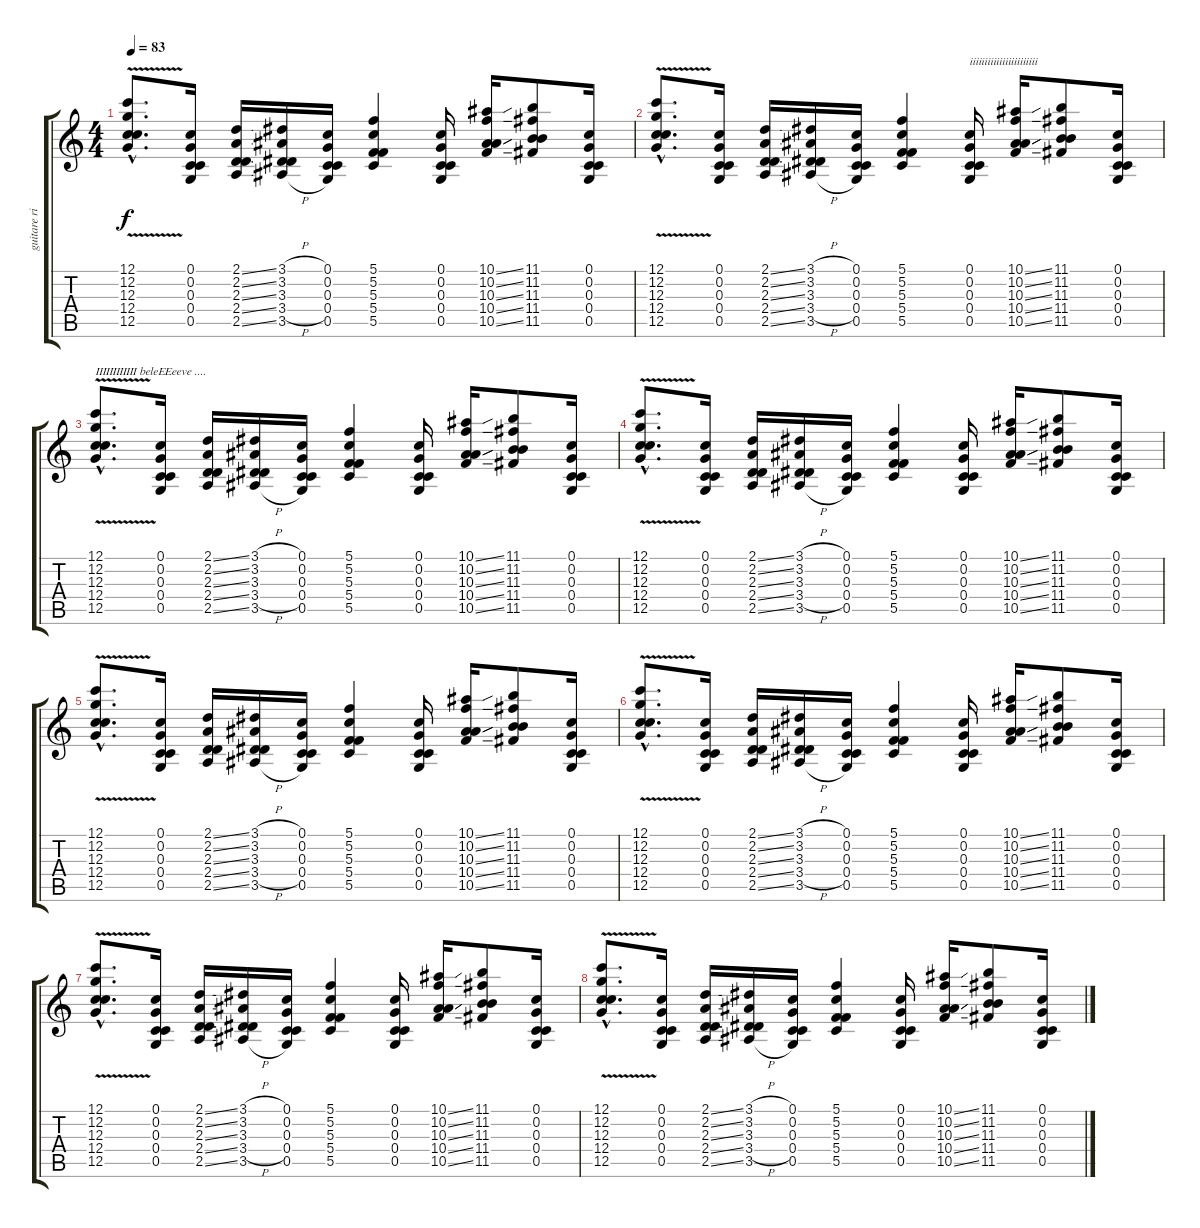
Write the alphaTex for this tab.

\track ("guitare riff" "guitare ri") {instrument distortionguitar}
\staff {score tabs}
\tuning (C4 G3 C3 C3 G2 C2) {hide}
\ts (4 4)
\tempo 83
\clef g2
\ks c
(12.1{v hac} 12.2{v hac} 12.3{v hac} 12.4{v hac} 12.5{v hac}).8{d dy f} (0.1 0.2 0.3 0.4 0.5).16 (2.1{ss} 2.2{ss} 2.3{ss} 2.4{ss} 2.5{ss}).16 (3.1{h} 3.2{h} 3.3{h} 3.4{h} 3.5{h}).16 (0.1 0.2 0.3 0.4 0.5).16 (5.1 5.2 5.3 5.4 5.5).4 (0.1 0.2 0.3 0.4 0.5).16 (10.1{ss} 10.2{ss} 10.3{ss} 10.4{ss} 10.5{ss}).16 (11.1 11.2 11.3 11.4 11.5).8 (0.1 0.2 0.3 0.4 0.5).16 |
(12.1{v hac} 12.2{v hac} 12.3{v hac} 12.4{v hac} 12.5{v hac}).8{d} (0.1 0.2 0.3 0.4 0.5).16 (2.1{ss} 2.2{ss} 2.3{ss} 2.4{ss} 2.5{ss}).16 (3.1{h} 3.2{h} 3.3{h} 3.4{h} 3.5{h}).16 (0.1 0.2 0.3 0.4 0.5).16 (5.1 5.2 5.3 5.4 5.5).4 (0.1 0.2 0.3 0.4 0.5).16{txt "iiiiiiiiiiiiiiiiiiiiiii"} (10.1{ss} 10.2{ss} 10.3{ss} 10.4{ss} 10.5{ss}).16 (11.1 11.2 11.3 11.4 11.5).8 (0.1 0.2 0.3 0.4 0.5).16 |
(12.1{v hac} 12.2{v hac} 12.3{v hac} 12.4{v hac} 12.5{v hac}).8{d txt "IIIIIIIIIIII beleEEeeve ...."} (0.1 0.2 0.3 0.4 0.5).16 (2.1{ss} 2.2{ss} 2.3{ss} 2.4{ss} 2.5{ss}).16 (3.1{h} 3.2{h} 3.3{h} 3.4{h} 3.5{h}).16 (0.1 0.2 0.3 0.4 0.5).16 (5.1 5.2 5.3 5.4 5.5).4 (0.1 0.2 0.3 0.4 0.5).16 (10.1{ss} 10.2{ss} 10.3{ss} 10.4{ss} 10.5{ss}).16 (11.1 11.2 11.3 11.4 11.5).8 (0.1 0.2 0.3 0.4 0.5).16 |
(12.1{v hac} 12.2{v hac} 12.3{v hac} 12.4{v hac} 12.5{v hac}).8{d} (0.1 0.2 0.3 0.4 0.5).16 (2.1{ss} 2.2{ss} 2.3{ss} 2.4{ss} 2.5{ss}).16 (3.1{h} 3.2{h} 3.3{h} 3.4{h} 3.5{h}).16 (0.1 0.2 0.3 0.4 0.5).16 (5.1 5.2 5.3 5.4 5.5).4 (0.1 0.2 0.3 0.4 0.5).16 (10.1{ss} 10.2{ss} 10.3{ss} 10.4{ss} 10.5{ss}).16 (11.1 11.2 11.3 11.4 11.5).8 (0.1 0.2 0.3 0.4 0.5).16 |
(12.1{v hac} 12.2{v hac} 12.3{v hac} 12.4{v hac} 12.5{v hac}).8{d} (0.1 0.2 0.3 0.4 0.5).16 (2.1{ss} 2.2{ss} 2.3{ss} 2.4{ss} 2.5{ss}).16 (3.1{h} 3.2{h} 3.3{h} 3.4{h} 3.5{h}).16 (0.1 0.2 0.3 0.4 0.5).16 (5.1 5.2 5.3 5.4 5.5).4 (0.1 0.2 0.3 0.4 0.5).16 (10.1{ss} 10.2{ss} 10.3{ss} 10.4{ss} 10.5{ss}).16 (11.1 11.2 11.3 11.4 11.5).8 (0.1 0.2 0.3 0.4 0.5).16 |
(12.1{v hac} 12.2{v hac} 12.3{v hac} 12.4{v hac} 12.5{v hac}).8{d} (0.1 0.2 0.3 0.4 0.5).16 (2.1{ss} 2.2{ss} 2.3{ss} 2.4{ss} 2.5{ss}).16 (3.1{h} 3.2{h} 3.3{h} 3.4{h} 3.5{h}).16 (0.1 0.2 0.3 0.4 0.5).16 (5.1 5.2 5.3 5.4 5.5).4 (0.1 0.2 0.3 0.4 0.5).16 (10.1{ss} 10.2{ss} 10.3{ss} 10.4{ss} 10.5{ss}).16 (11.1 11.2 11.3 11.4 11.5).8 (0.1 0.2 0.3 0.4 0.5).16 |
(12.1{v hac} 12.2{v hac} 12.3{v hac} 12.4{v hac} 12.5{v hac}).8{d} (0.1 0.2 0.3 0.4 0.5).16 (2.1{ss} 2.2{ss} 2.3{ss} 2.4{ss} 2.5{ss}).16 (3.1{h} 3.2{h} 3.3{h} 3.4{h} 3.5{h}).16 (0.1 0.2 0.3 0.4 0.5).16 (5.1 5.2 5.3 5.4 5.5).4 (0.1 0.2 0.3 0.4 0.5).16 (10.1{ss} 10.2{ss} 10.3{ss} 10.4{ss} 10.5{ss}).16 (11.1 11.2 11.3 11.4 11.5).8 (0.1 0.2 0.3 0.4 0.5).16 |
(12.1{v hac} 12.2{v hac} 12.3{v hac} 12.4{v hac} 12.5{v hac}).8{d} (0.1 0.2 0.3 0.4 0.5).16 (2.1{ss} 2.2{ss} 2.3{ss} 2.4{ss} 2.5{ss}).16 (3.1{h} 3.2{h} 3.3{h} 3.4{h} 3.5{h}).16 (0.1 0.2 0.3 0.4 0.5).16 (5.1 5.2 5.3 5.4 5.5).4 (0.1 0.2 0.3 0.4 0.5).16 (10.1{ss} 10.2{ss} 10.3{ss} 10.4{ss} 10.5{ss}).16 (11.1 11.2 11.3 11.4 11.5).8 (0.1 0.2 0.3 0.4 0.5).16
